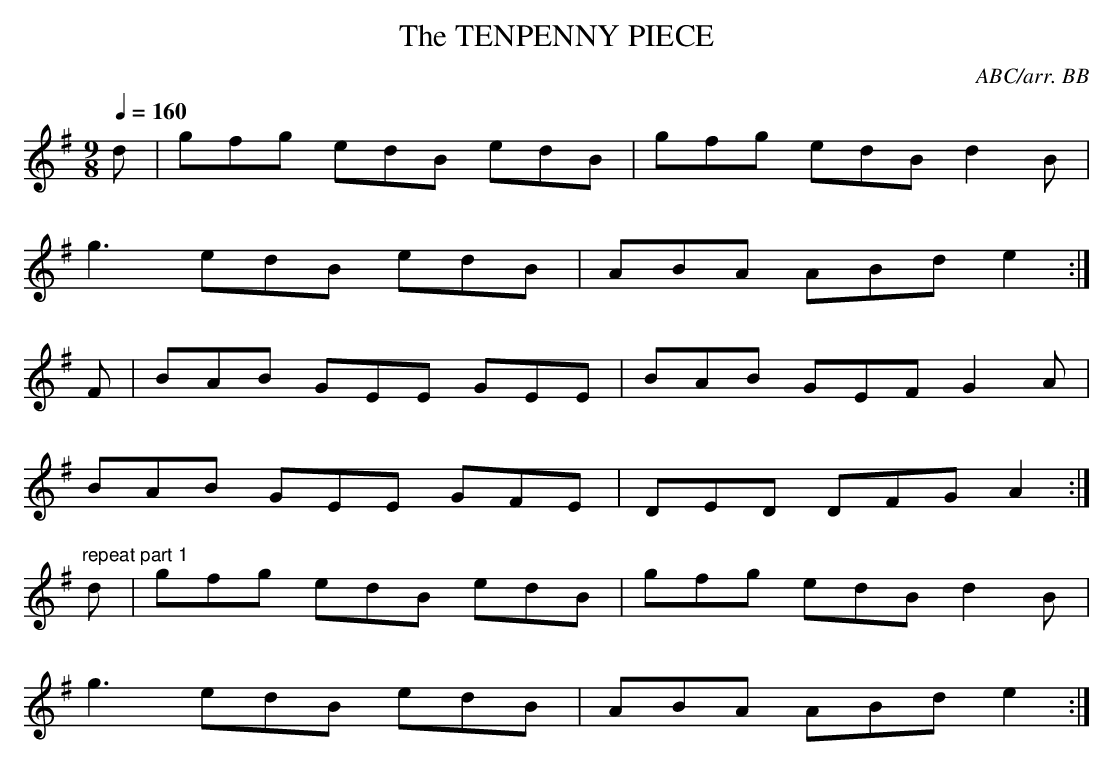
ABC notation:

X:1
T:TENPENNY PIECE, The
C:ABC/arr. BB
Q:1/4=160
M:9/8
K:G
d|gfg edB edB|gfg edB d2B|
g3 edB edB|ABA ABd e2:|
F|BAB GEE GEE|BAB GEF G2A|
BAB GEE GFE|DED DFG A2:|
"repeat part 1"
d|gfg edB edB|gfg edB d2B|
g3 edB edB|ABA ABd e2:|
